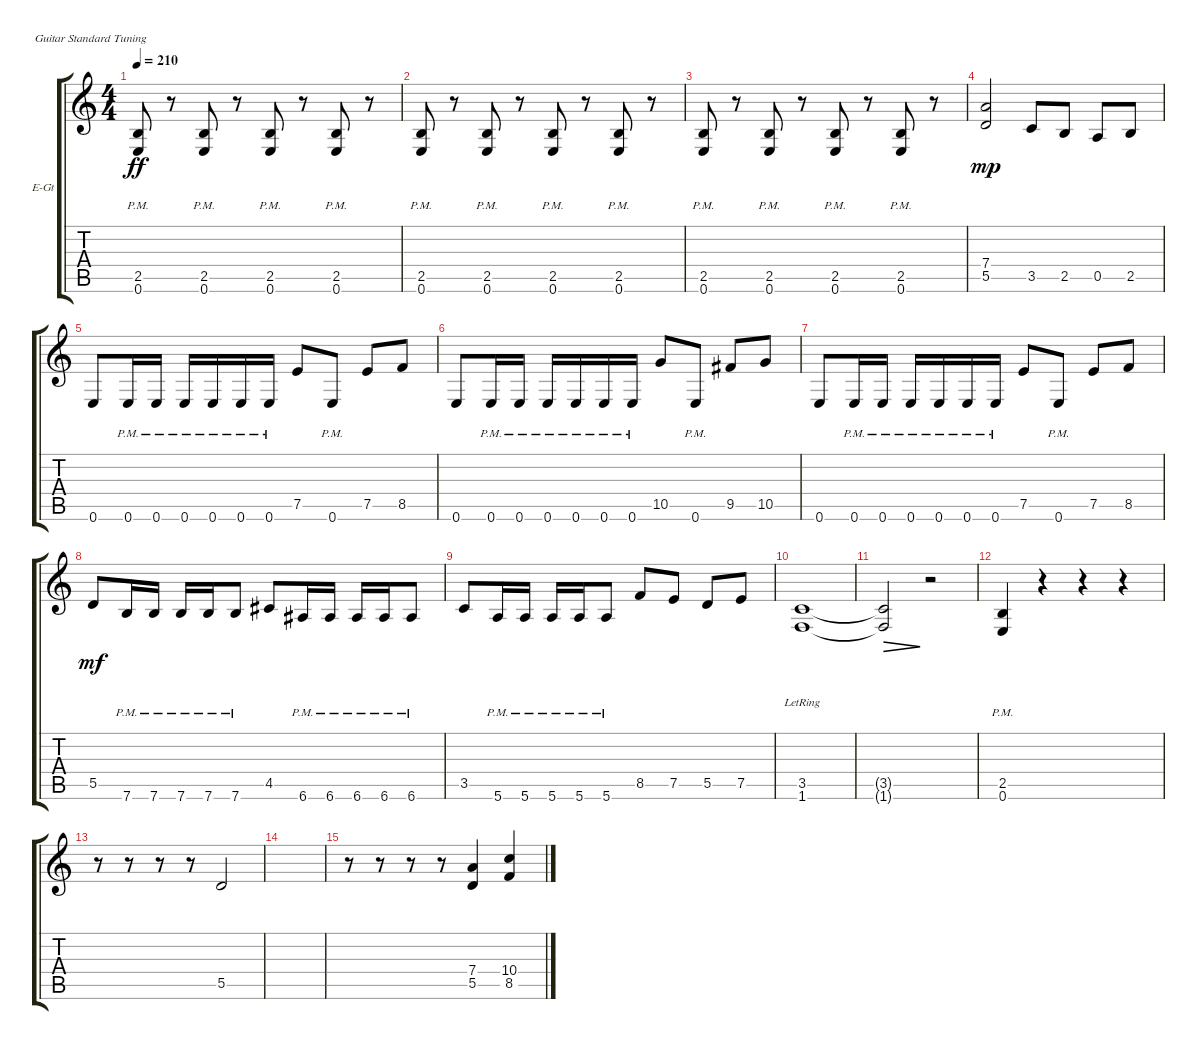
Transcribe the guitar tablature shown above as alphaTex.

\bracketExtendMode groupsimilarinstruments
\firstSystemTrackNameOrientation horizontal
\otherSystemsTrackNameOrientation horizontal
\track ("Electric Guitar 1" "E-Gt") {instrument distortionguitar}
\staff {score tabs}
\tuning (E4 B3 G3 D3 A2 E2)
\ts (4 4)
\tempo 210
\clef g2
\ks c
(2.5{pm} 0.6{pm}).8{lyrics (0 "") lyrics (1 "") lyrics (2 "") lyrics (3 "") lyrics (4 "") dy ff} r.8 (0.6{pm} 2.5{pm}).8 r.8 (0.6{pm} 2.5{pm}).8 r.8 (0.6{pm} 2.5{pm}).8 r.8 |
(2.5{pm} 0.6{pm}).8{lyrics (0 "") lyrics (1 "") lyrics (2 "") lyrics (3 "") lyrics (4 "")} r.8 (0.6{pm} 2.5{pm}).8 r.8 (0.6{pm} 2.5{pm}).8 r.8 (0.6{pm} 2.5{pm}).8 r.8 |
(2.5{pm} 0.6{pm}).8{lyrics (0 "") lyrics (1 "") lyrics (2 "") lyrics (3 "") lyrics (4 "")} r.8 (0.6{pm} 2.5{pm}).8 r.8 (0.6{pm} 2.5{pm}).8 r.8 (0.6{pm} 2.5{pm}).8 r.8 |
(5.5 7.4).2{lyrics (0 "") lyrics (1 "") lyrics (2 "") lyrics (3 "") lyrics (4 "") dy mp} 3.5.8 2.5.8 0.5.8 2.5.8 |
0.6.8{lyrics (0 "") lyrics (1 "") lyrics (2 "") lyrics (3 "") lyrics (4 "")} 0.6{pm}.16 0.6{pm}.16 0.6{pm}.16 0.6{pm}.16 0.6{pm}.16 0.6{pm}.16 7.5.8 0.6{pm}.8 7.5.8 8.5.8 |
0.6.8{lyrics (0 "") lyrics (1 "") lyrics (2 "") lyrics (3 "") lyrics (4 "")} 0.6{pm}.16 0.6{pm}.16 0.6{pm}.16 0.6{pm}.16 0.6{pm}.16 0.6{pm}.16 10.5.8 0.6{pm}.8 9.5.8 10.5.8 |
0.6.8{lyrics (0 "") lyrics (1 "") lyrics (2 "") lyrics (3 "") lyrics (4 "")} 0.6{pm}.16 0.6{pm}.16 0.6{pm}.16 0.6{pm}.16 0.6{pm}.16 0.6{pm}.16 7.5.8 0.6{pm}.8 7.5.8 8.5.8 |
5.5.8{lyrics (0 "") lyrics (1 "") lyrics (2 "") lyrics (3 "") lyrics (4 "") dy mf} 7.6{pm}.16 7.6{pm}.16 7.6{pm}.16 7.6{pm}.16 7.6{pm}.8 4.5.8 6.6{pm}.16 6.6{pm}.16 6.6{pm}.16 6.6{pm}.16 6.6{pm}.8 |
3.5.8{lyrics (0 "") lyrics (1 "") lyrics (2 "") lyrics (3 "") lyrics (4 "")} 5.6{pm}.16 5.6{pm}.16 5.6{pm}.16 5.6{pm}.16 5.6{pm}.8 8.5.8 7.5.8 5.5.8 7.5.8 |
(1.6{lr} 3.5{lr}).1{lyrics (0 "") lyrics (1 "") lyrics (2 "") lyrics (3 "") lyrics (4 "")} |
(1.6{t} 3.5{t}).2{lyrics (0 "") lyrics (1 "") lyrics (2 "") lyrics (3 "") lyrics (4 "") dec} r.2 |
(0.6{pm} 2.5{pm}).4{lyrics (0 "") lyrics (1 "") lyrics (2 "") lyrics (3 "") lyrics (4 "")} r.4 r.4 r.4 |
r.8 r.8 r.8 r.8 5.5.2{lyrics (0 "") lyrics (1 "") lyrics (2 "") lyrics (3 "") lyrics (4 "")} |
|
r.8 r.8 r.8 r.8 (5.5 7.4).4{lyrics (0 "") lyrics (1 "") lyrics (2 "") lyrics (3 "") lyrics (4 "")} (8.5 10.4).4
